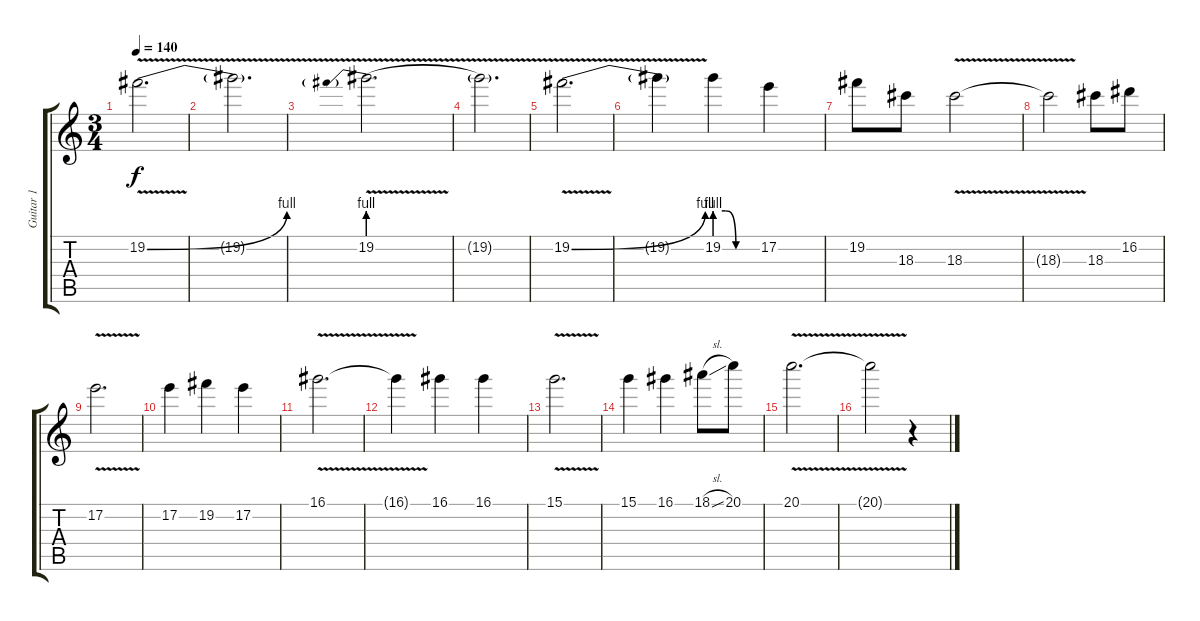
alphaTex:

\track ("Guitar 1" "Guitar 1") {instrument overdrivenguitar}
\staff {score tabs}
\tuning (E4 B3 G3 D3 A2 E2) {hide}
\ts (3 4)
\tempo 140
\clef g2
\ks c
19.2{be (bend 0 0 60 4) v}.2{d dy f} |
19.2{t}.2{d} |
19.2{be (prebend 0 4 60 4) v}.2{d} |
19.2{t}.2{d} |
19.2{be (bend 0 0 60 4) v}.2{d} |
19.2{t}.4 19.2{be (custom 0 4 15 4 30 0 60 0)}.4 17.2.4 |
19.2.8 18.3.8 18.3{v}.2 |
18.3{t}.2 18.3.8 16.2.8 |
17.2{v}.2{d} |
17.2.4 19.2.4 17.2.4 |
16.1{v}.2{d} |
16.1{t}.4 16.1.4 16.1.4 |
15.1{v}.2{d} |
15.1.4 16.1.4 18.1{sl}.8 20.1.8 |
20.1{v}.2{d} |
20.1{t}.2 r.4
